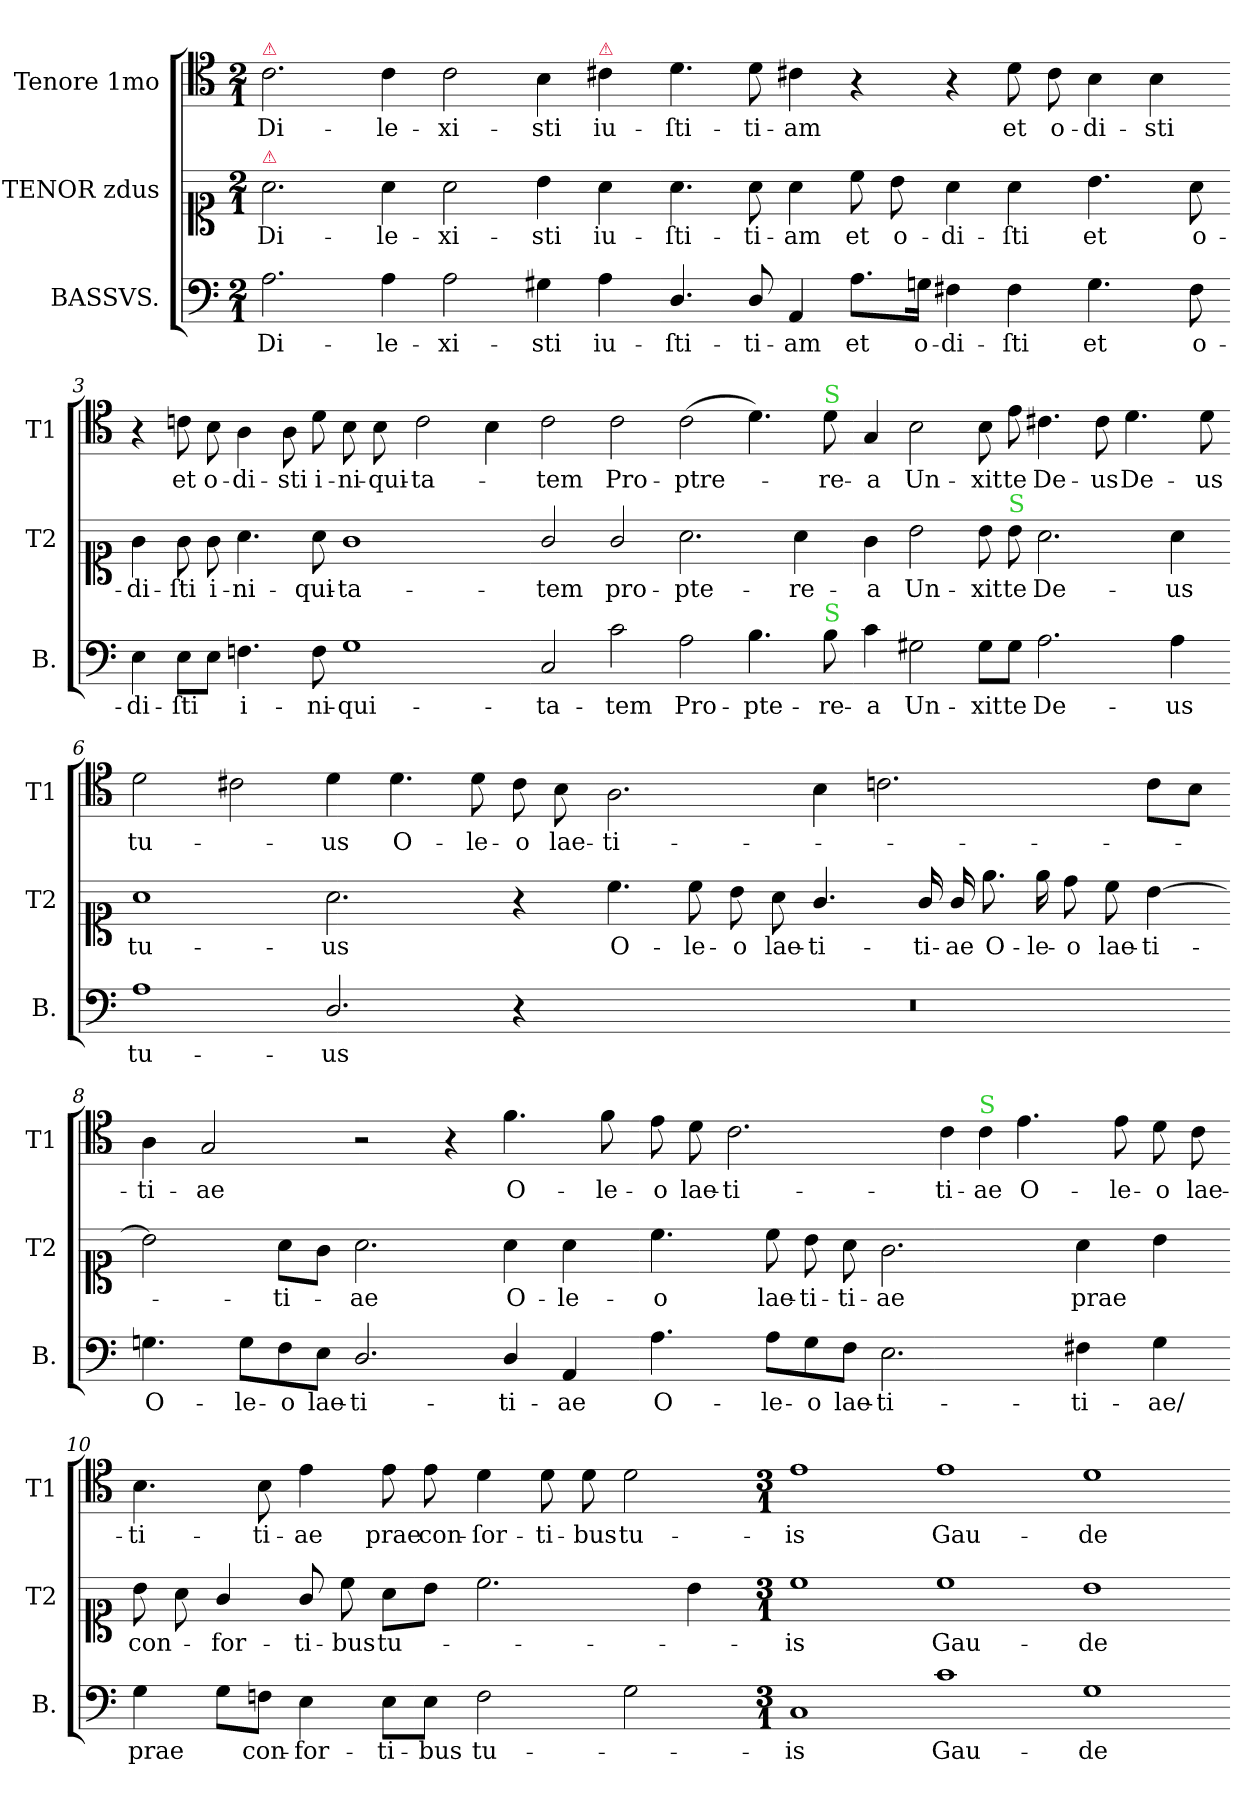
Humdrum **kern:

**kern	**text	**kern	**text	**kern	**text
*part3	*part3	*part2	*part2	*part1	*part1
*staff3	*staff3	*staff2	*staff2	*staff1	*staff1
*I"BASSVS.	*	*I"TENOR zdus	*	*I"Tenore 1mo	*
*I'B.	*	*I'T2	*	*I'T1	*
*clefF4	*	*clefC1	*	*clefC4	*
*k[]	*	*k[]	*	*k[]	*
*M2/1	*	*M2/1	*	*M2/1	*
=1	=1	=1	=1	=1	=1
!	!	!	!	!LO:TX:a:color=crimson:t=⚠	!
!	!	!LO:TX:a:color=crimson:t=⚠	!	!	!
2.A\	Di-	2.a\	Di-	2.c\	Di-
4A\	-le-	4a\	-le-	4c\	-le-
2A\	-xi-	2a\	-xi-	2c\	-xi-
4G#X\	-sti	4b\	-sti	4B\	-sti
!	!	!	!	!LO:TX:a:color=crimson:t=⚠	!
4A\	iu-	4a\	iu-	4c#X\	iu-
=2-	=2-	=2-	=2-	=2-	=2-
4.D/	-ſti-	4.a\	-ſti-	4.d\	-ſti-
8D/	-ti-	8a\	-ti-	8d\	-ti-
4AA/	-am	4a\	-am	4c#X\	-am
8.A\L	et	8cc\	et	4r	.
.	.	8b\	o-	.	.
16Gn\Jk	o-	.	.	.	.
4F#X\	-di-	4a\	-di-	4r	.
4F#\	-ſti	4a\	-ſti	8d\	et
.	.	.	.	8c#\	o-
!	!LO:LY:i	!	!LO:LY:i	!	!
4.G\	et	4.b\	et	4B\	-di-
.	.	.	.	4B\	-sti
!	!LO:LY:i	!	!LO:LY:i	!	!
8F#\	o-	8a\	o-	.	.
=3-	=3-	=3-	=3-	=3-	=3-
!	!LO:LY:i	!	!LO:LY:i	!	!
4E\	-di-	4g\	-di-	4r	.
!	!LO:LY:i	!	!LO:LY:i	!	!LO:LY:i
8E\L	-ſti	8g\	-ſti	8cn\	et
!	!	!	!	!	!LO:LY:i
8E\J	.	8g\	i-	8B\	o-
!	!	!	!	!	!LO:LY:i
4.Fn\	i-	4.a\	-ni-	4A\	-di-
!	!	!	!	!	!LO:LY:i
.	.	.	.	8A\	-sti
8F\	-ni-	8a\	-qui-	8d\	i-
1G\	-qui-	1g\	-ta-	8B\	-ni-
.	.	.	.	8B\	-qui-
.	.	.	.	2c\	-ta-
.	.	.	.	4B\	.
=4-	=4-	=4-	=4-	=4-	=4-
2C/	-ta-	2g/	-tem	2c\	-tem
2c\	-tem	2g/	pro-	2c\	Pro-
2A\	Pro-	2.a\	-pte-	(2c\	-ptre-
4.B\	-pte-	.	.	4.d\)	.
.	.	4a\	-re-	.	.
!	!	!	!	!LO:TX:a:color=limegreen:t=S	!
!LO:TX:a:color=limegreen:t=S	!	!	!	!	!
8B\	-re-	.	.	8d\	-re-
=5-	=5-	=5-	=5-	=5-	=5-
4c\	-a	4g\	-a	4G/	-a
2G#X\	Un-	2b\	Un-	2B\	Un-
8G#\L	-xit	8b\	-xit	8B\	-xit
!	!	!LO:TX:a:color=limegreen:t=S	!	!	!
8G#\J	te	8b\	te	8e\	te
2.A\	De-	2.a\	De-	4.c#X\	De-
.	.	.	.	8c#\	-us
.	.	.	.	4.d\	De-
4A\	-us	4a\	-us	.	.
.	.	.	.	8d\	-us
=6-	=6-	=6-	=6-	=6-	=6-
1A\	tu-	1a\	tu-	2d\	tu-
.	.	.	.	2c#X\	.
2.D/	-us	2.a\	-us	4d\	-us
.	.	.	.	4.d\	O-
.	.	.	.	8d\	-le-
4r	.	4r	.	8c#\	-o
.	.	.	.	8B\	lae-
=7-	=7-	=7-	=7-	=7-	=7-
0r	.	4.cc\	O-	2.A\	-ti-
.	.	8cc\	-le-	.	.
.	.	8b\	-o	.	.
.	.	8a\	lae-	.	.
.	.	4.g/	-ti-	4B\	.
.	.	.	.	2.cn\	.
.	.	16g/	-ti-	.	.
.	.	16g/	-ae	.	.
!	!	!	!LO:LY:i	!	!
.	.	8.ee\	O-	.	.
!	!	!	!LO:LY:i	!	!
.	.	16ee\	-le-	.	.
!	!	!	!LO:LY:i	!	!
.	.	8dd\	-o	.	.
!	!	!	!LO:LY:i	!	!
.	.	8cc\	lae-	.	.
!	!	!	!LO:LY:i	!	!
.	.	[4b\	-ti-	8c\L	.
.	.	.	.	8B\J	.
=8-	=8-	=8-	=8-	=8-	=8-
4.Gn\	O-	2b\]	.	4A\	ti-
.	.	.	.	2G/	-ae
8G\L	-le-	.	.	.	.
!	!	!	!LO:LY:i	!	!
8F\	-o	8a\L	-ti-	.	.
8E\J	lae-	8g\J	.	.	.
!	!	!	!LO:LY:i	!	!
2.D/	-ti-	2.a\	-ae	2r	.
.	.	.	.	4r	.
!	!	!	!LO:LY:i	!	!LO:LY:i
4D/	-ti-	4a\	O-	4.f\	O-
!	!	!	!LO:LY:i	!	!
4AA/	-ae	4a\	-le-	.	.
!	!	!	!	!	!LO:LY:i
.	.	.	.	8f\	-le-
=9-	=9-	=9-	=9-	=9-	=9-
!	!LO:LY:i	!	!LO:LY:i	!	!LO:LY:i
4.A\	O-	4.cc\	-o	8e\	-o
!	!	!	!	!	!LO:LY:i
.	.	.	.	8d\	lae-
!	!	!	!	!	!LO:LY:i
.	.	.	.	2.c\	-ti-
!	!LO:LY:i	!	!LO:LY:i	!	!
8A\L	-le-	8cc\	lae-	.	.
!	!LO:LY:i	!	!LO:LY:i	!	!
8G\	-o	8b\	-ti-	.	.
!	!LO:LY:i	!	!LO:LY:i	!	!
8F\J	lae-	8a\	-ti-	.	.
!	!LO:LY:i	!	!LO:LY:i	!	!
2.E\	-ti-	2.g\	-ae	.	.
!	!	!	!	!LO:N:vis=4	!LO:LY:i
.	.	.	.	8c\	-ti-
!	!	!	!	!LO:TX:a:color=limegreen:t=S	!
!	!	!	!	!LO:N:vis=4	!LO:LY:i
.	.	.	.	8c\	-ae
!	!	!	!	!	!LO:LY:i
.	.	.	.	4.e\	O-
!	!LO:LY:i	!	!	!	!
4F#X\	-ti-	4a\	prae	.	.
!	!	!	!	!	!LO:LY:i
.	.	.	.	8e\	-le-
!	!LO:LY:i	!	!	!	!LO:LY:i
4G\	-ae/	4b\	.	8d\	-o
!	!	!	!	!	!LO:LY:i
.	.	.	.	8c\	lae-
=10-	=10-	=10-	=10-	=10-	=10-
!	!	!	!	!	!LO:LY:i
4G\	prae	8b\	con-	4.B\	-ti-
.	.	8a\	.	.	.
8G\L	.	4g/	-for-	.	.
!	!	!	!	!	!LO:LY:i
8Fn\J	con-	.	.	8B\	-ti-
!	!	!	!	!	!LO:LY:i
4E\	-for-	8g/	-ti-	4e\	-ae
.	.	8cc\	-bus	.	.
8E\L	-ti-	8a\L	tu-	8e\	prae
8E\J	-bus	8b\J	.	8e\	con-
2F\	tu-	2.cc\	.	4d\	-ſor-
.	.	.	.	8d\	-ti-
.	.	.	.	8d\	-bus
2G\	.	.	.	2d\	tu-
.	.	4b\	.	.	.
=11-	=11-	=11-	=11-	=11-	=11-
*M3/1	*	*M3/1	*	*M3/1	*
1C/	-is	1cc\	-is	1e\	-is
1c\	Gau-	1cc\	Gau-	1e\	Gau-
1G\	-de-	1b\	-de-	1d\	-de-
=-	=-	=-	=-	=-	=-
*-	*-	*-	*-	*-	*-
